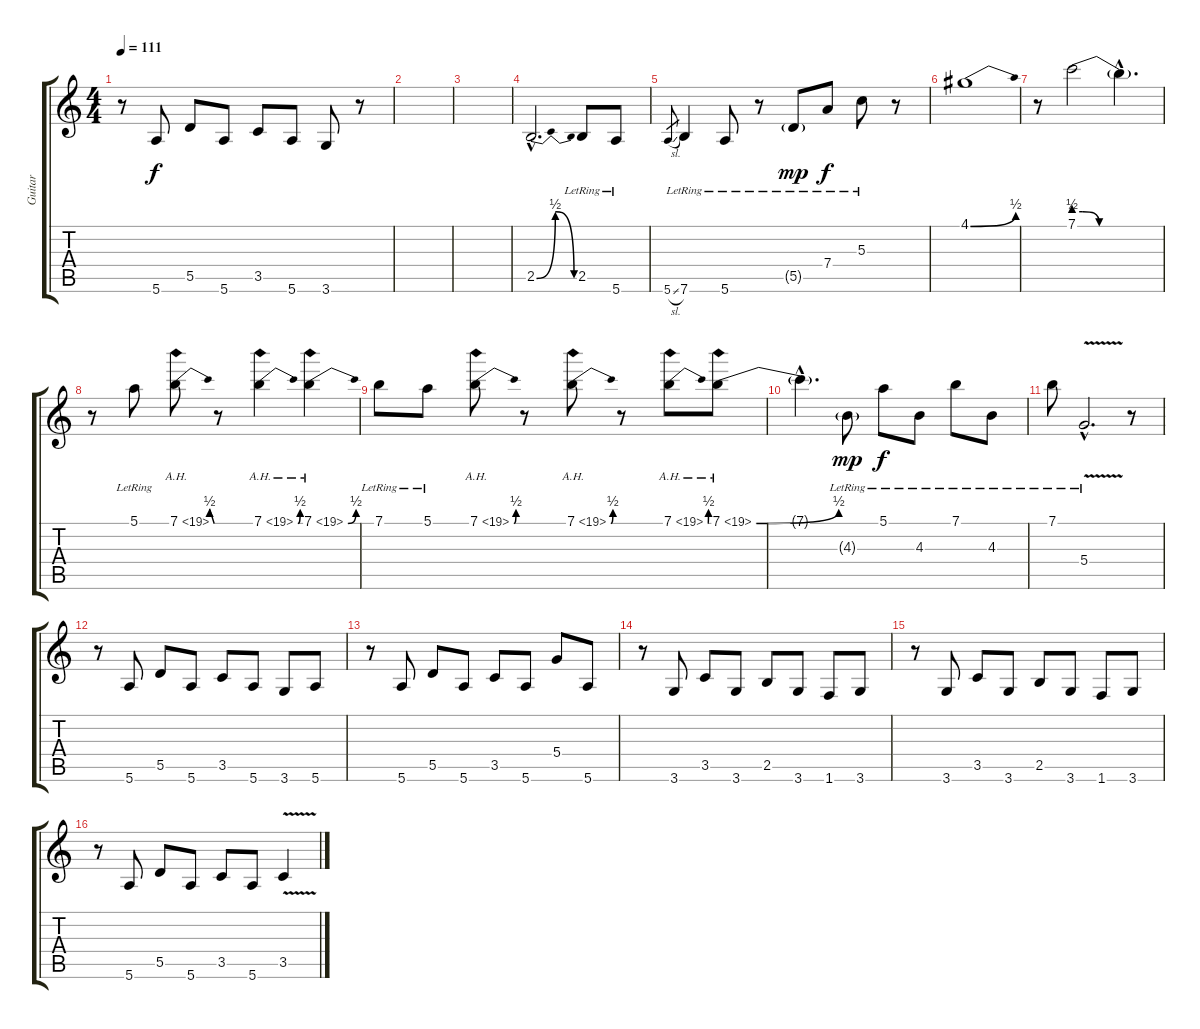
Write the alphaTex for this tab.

\track ("Guitar" "Guitar") {instrument distortionguitar}
\staff {score tabs}
\tuning (E4 B3 G3 D3 A2 E2) {hide}
\ts (4 4)
\tempo 111
\clef g2
\ks c
r.8{dy f} 5.6.8 5.5.8 5.6.8 3.5.8 5.6.8 3.6.8 r.8 |
|
|
2.5{be (bendrelease 0 0 15 2 40 2 60 0) hac}.2{d} 2.5{lr}.8 5.6{lr}.8 |
5.6{sl}.8{gr} 7.6{lr}.4 5.6{lr}.8 r.8 5.5{g lr}.8{dy mp} 7.4{lr}.8{dy f} 5.3{lr}.8 r.8 |
4.1{be (bend 0 0 60 2)}.1 |
r.8 7.1{be (custom 0 2 6 2 17 0 60 0)}.2 7.1{hac t}.4{d} |
r.8 5.1{lr}.8 7.1{be (bend 0 0 60 2) ah 12}.8 r.8 7.1{be (bend 0 0 60 2) ah 12}.4 7.1{be (bend 0 0 60 2) ah 12}.4 |
7.1{lr}.8 5.1{lr}.8 7.1{be (bend 0 0 60 2) ah 12}.8 r.8 7.1{be (bend 0 0 60 2) ah 12}.8 r.8 7.1{be (bend 0 0 60 2) ah 12}.8 7.1{be (bend 0 0 60 2) ah 12}.8 |
7.1{hac t}.4{d} 4.3{g lr}.8{dy mp} 5.1{lr}.8{dy f} 4.3{lr}.8 7.1{lr}.8 4.3{lr}.8 |
7.1{lr}.8 5.4{v hac lr}.2{d} r.8 |
r.8 5.6.8 5.5.8 5.6.8 3.5.8 5.6.8 3.6.8 5.6.8 |
r.8 5.6.8 5.5.8 5.6.8 3.5.8 5.6.8 5.4.8 5.6.8 |
r.8 3.6.8 3.5.8 3.6.8 2.5.8 3.6.8 1.6.8 3.6.8 |
r.8 3.6.8 3.5.8 3.6.8 2.5.8 3.6.8 1.6.8 3.6.8 |
r.8 5.6.8 5.5.8 5.6.8 3.5.8 5.6.8 3.5{v}.4
